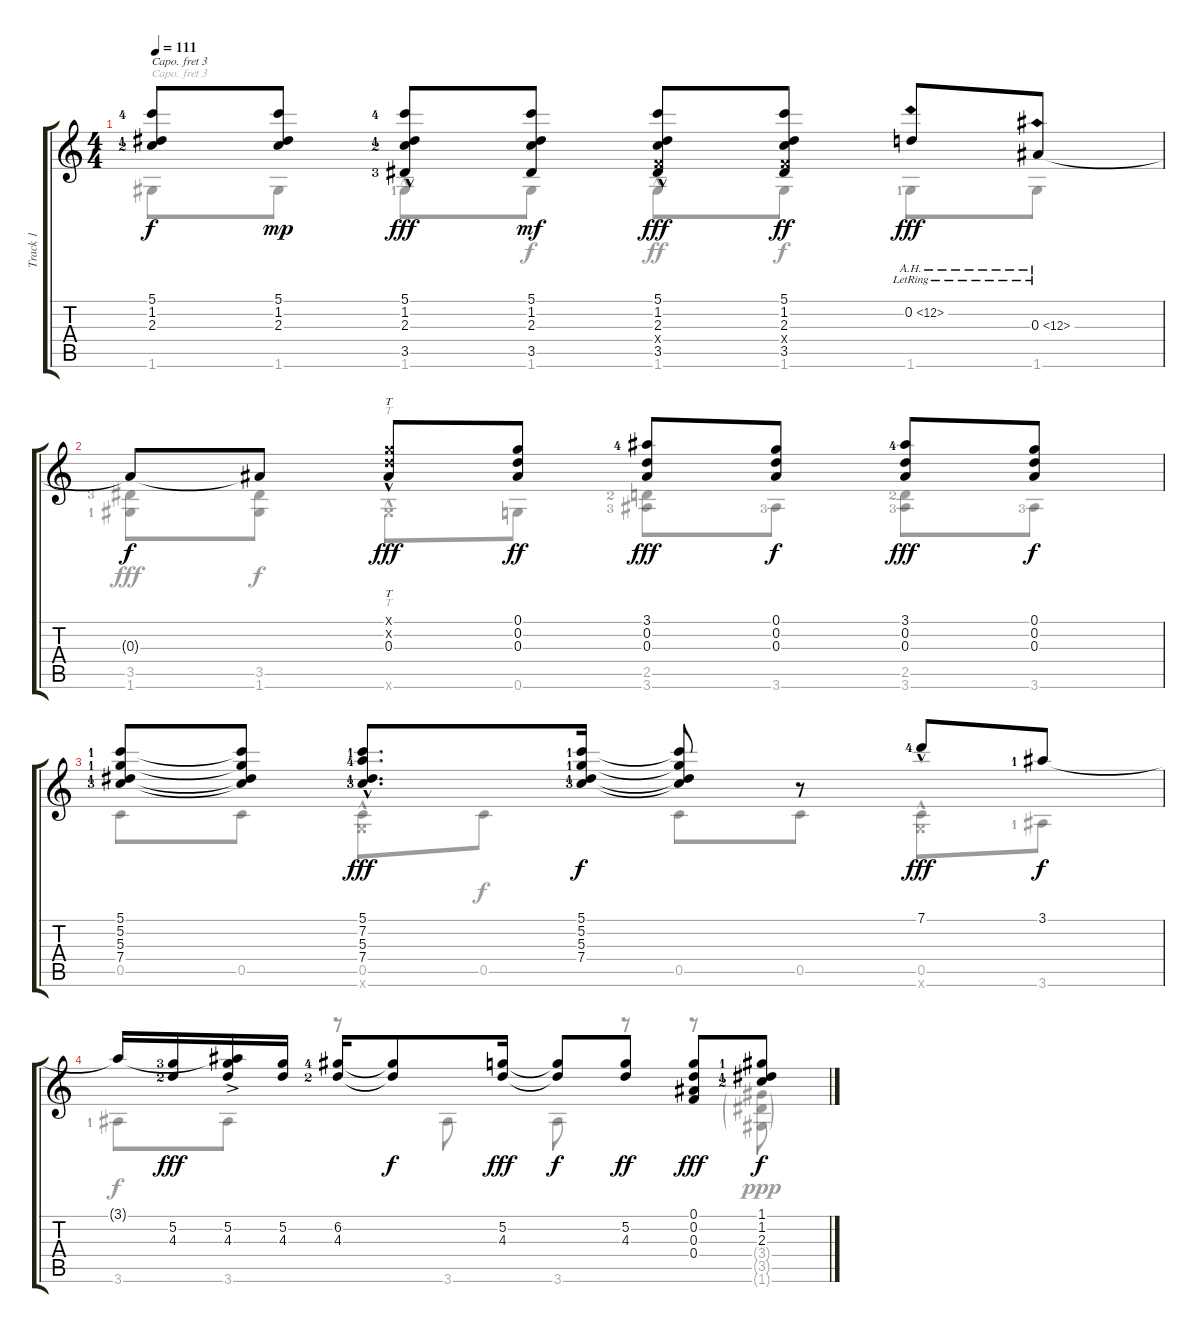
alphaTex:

\track ("Track 1" "Track 1") {solo instrument acousticguitarsteel}
\staff {score tabs}
\capo 3
\tuning (E4 B3 G3 D3 A2 E2) {hide}
\voice
\ts (4 4)
\tempo 111
\clef g2
\ks c
(5.1{lf 5} 1.2{lf 2} 2.3{lf 3}).8{dy f} (5.1 1.2 2.3).8{dy mp} (5.1{hac lf 5} 1.2{hac lf 2} 2.3{hac lf 3} 3.5{hac lf 4}).8{dy fff} (5.1 1.2 2.3 3.5).8{dy mf} (5.1{hac} 1.2{hac} 2.3{hac} 0.4{hac x} 3.5{hac}).8{dy fff} (5.1 1.2 2.3 0.4{x} 3.5).8{dy ff} 0.2{ah 12 lr}.8{dy fff} 0.3{ah 12 lr}.8 |
0.3{t}.8{dy f} 0.3{t}.8 (0.1{hac x} 0.2{hac x} 0.3{hac}).8{tt dy fff} (0.1 0.2 0.3).8{dy ff} (3.1{lf 5} 0.2 0.3).8{dy fff} (0.1 0.2 0.3).8{dy f} (3.1{lf 5} 0.2 0.3).8{dy fff} (0.1 0.2 0.3).8{dy f} |
(5.1{lf 2} 5.2{lf 2} 5.3{lf 2} 7.4{lf 4}).8 (5.1{t} 5.2{t} 5.3{t} 7.4{t}).8 (5.1{hac lf 2} 7.2{hac lf 5} 5.3{hac lf 2} 7.4{hac lf 4}).8{d dy fff} (5.1{lf 2} 5.2{lf 2} 5.3{lf 2} 7.4{lf 4}).16{dy f} (5.1{t} 5.2{t} 5.3{t} 7.4{t}).8 r.8 7.1{hac lf 5}.8{dy fff} 3.1{lf 2}.8{dy f} |
3.1{t}.16 (5.2{lf 4} 4.3{lf 3}).16{dy fff} (3.1{t} 5.2{ac} 4.3{ac}).16 (5.2 4.3).16 (6.2{lf 5} 4.3{lf 3}).16 (6.2{t} 4.3{t}).8{dy f} (5.2 4.3).16{dy fff} (5.2{t} 4.3{t}).8{dy f} (5.2 4.3).8{dy ff} (0.1 0.2 0.3 0.4).8{dy fff} (1.1{lf 2} 1.2{lf 2} 2.3{lf 3}).8{dy f}
\voice
\clef g2
\ottava regular
\simile none
\ks c
1.6.8{dy f} 1.6.8 1.6{hac lf 2}.8{dy fff} 1.6.8{dy f} 1.6{hac}.8{dy ff} 1.6.8{dy f} 1.6{lf 2}.8 1.6.8 |
(3.5{lf 4} 1.6{lf 2}).8{dy fff} (3.5 1.6).8{dy f} 1.6{hac x}.8{tt dy fff} 0.6.8{dy ff} (2.5{lf 3} 3.6{lf 4}).8{dy fff} 3.6{lf 4}.8{dy f} (2.5{lf 3} 3.6{lf 4}).8{dy fff} 3.6{lf 4}.8{dy f} |
0.5.8 0.5.8 (0.5{hac} 0.6{hac x}).8{dy fff} 0.5.8{dy f} 0.5.8 0.5.8 (0.5{hac} 0.6{hac x}).8{dy fff} 3.6{lf 2}.8 |
3.6{lf 2}.8{dy f} 3.6.8 r.8 3.6.8 3.6.8 r.8 r.8 (3.4{g} 3.5{g} 1.6{g}).8{dy ppp}
